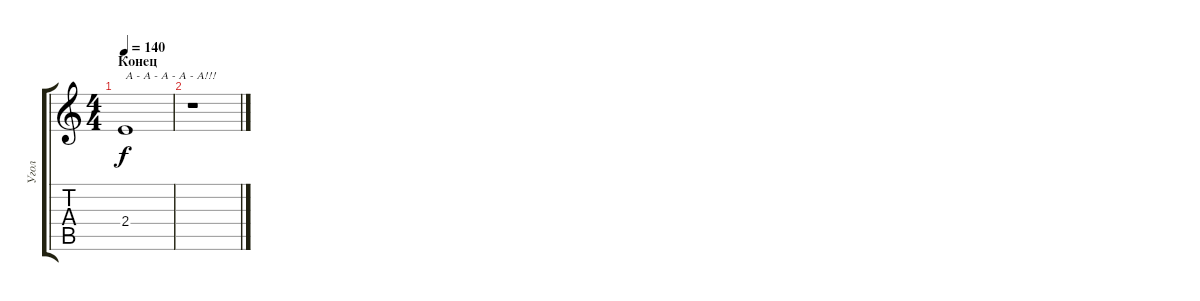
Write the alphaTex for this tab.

\track ("Угол" "Угол") {instrument electricguitarmuted}
\staff {score tabs}
\tuning (E4 B3 G3 D3 A2 E2) {hide}
\ts (4 4)
\section ("" "Конец")
\tempo 140
\clef g2
\ks c
2.4.1{txt "А - А - А - А - А!!! " dy f} |
r.1
